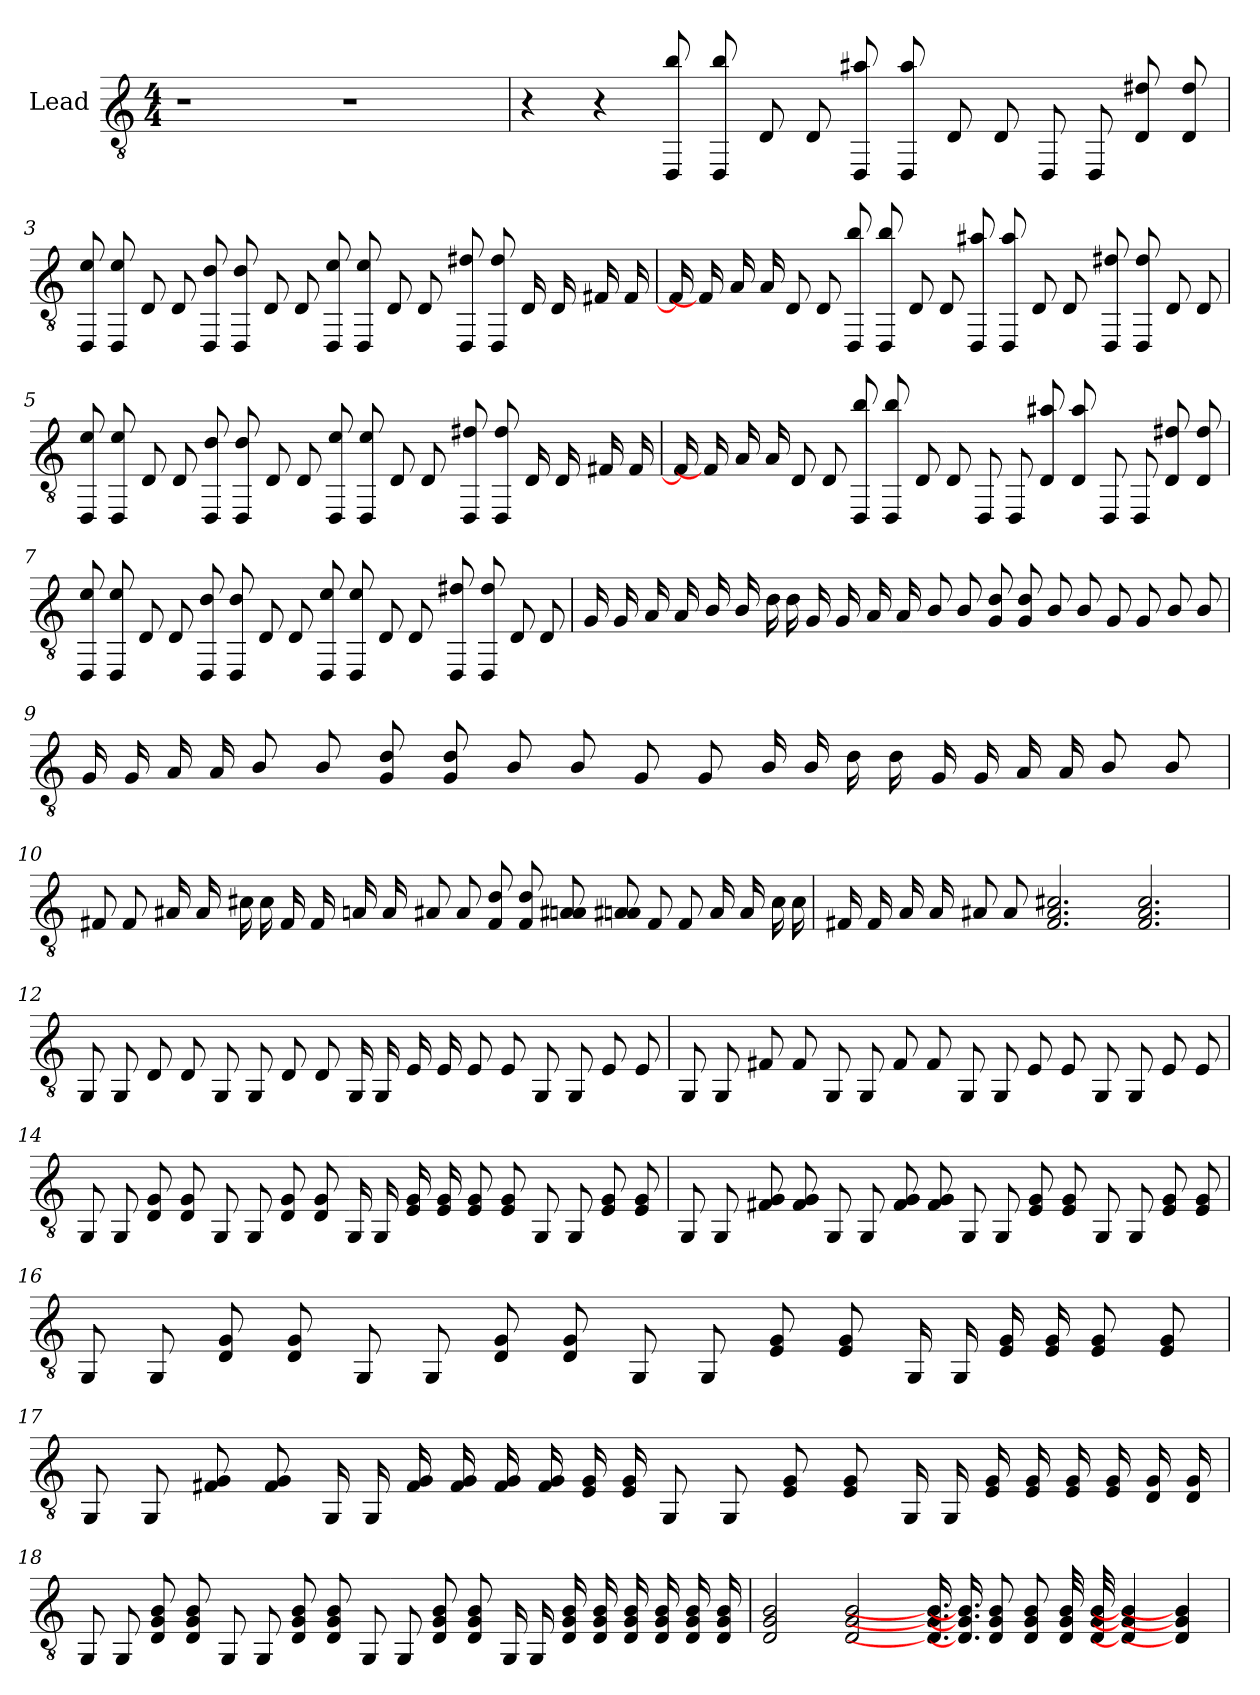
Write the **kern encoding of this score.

**kern
*part1
*staff1
*I"Lead
*stria6
*clefGv2
*k[]
*M4/4
*MM116
=1
1r
1r
=2
*MM114
4r
4r
8dd 8DD
8dd 8DD
8D
8D
8cc# 8DD
8cc# 8DD
8D
8D
8DD
8DD
8f# 8D
8f# 8D
=3
8e 8DD
8e 8DD
8D
8D
8d 8DD
8d 8DD
8D
8D
8e 8DD
8e 8DD
8D
8D
8f# 8DD
8f# 8DD
16D
16D
16F#
16F#
=4
*MM115
16F#]
16F#]
16A
16A
8D
8D
8dd 8DD
8dd 8DD
8D
8D
8cc# 8DD
8cc# 8DD
8D
8D
8f# 8DD
8f# 8DD
8D
8D
=5
*MM116
8e 8DD
8e 8DD
8D
8D
8d 8DD
8d 8DD
8D
8D
8e 8DD
8e 8DD
8D
8D
8f# 8DD
8f# 8DD
16D
16D
16F#
16F#
=6
16F#]
16F#]
16A
16A
8D
8D
8dd 8DD
8dd 8DD
8D
8D
8DD
8DD
8cc# 8D
8cc# 8D
8DD
8DD
8f# 8D
8f# 8D
=7
*MM117
8e 8DD
8e 8DD
8D
8D
8d 8DD
8d 8DD
8D
8D
8e 8DD
8e 8DD
8D
8D
8f# 8DD
8f# 8DD
8D
8D
=8
16G
16G
16A
16A
16B
16B
16d
16d
16G
16G
16A
16A
8B
8B
8d 8G
8d 8G
8B
8B
8G
8G
8B
8B
=9
16G
16G
16A
16A
8B
8B
8d 8G
8d 8G
8B
8B
8G
8G
16B
16B
16d
16d
16G
16G
16A
16A
8B
8B
=10
*MM115
8F#
8F#
16A#
16A#
16c#
16c#
16F#
16F#
16A
16A
8A#
8A#
8d 8F#
8d 8F#
8A 8A#
8A 8A#
8F#
8F#
16A#
16A#
16c#
16c#
=11
*MM114
16F#
16F#
16A
16A
8A#
8A#
2.c# 2.A# 2.F#
2.c# 2.A# 2.F#
=12
*MM116
8GG
8GG
8D
8D
8GG
8GG
8D
8D
16GG
16GG
16E
16E
8E
8E
8GG
8GG
8E
8E
=13
8GG
8GG
8F#
8F#
8GG
8GG
8F#
8F#
8GG
8GG
8E
8E
8GG
8GG
8E
8E
=14
8GG
8GG
8G 8D
8G 8D
8GG
8GG
8G 8D
8G 8D
16GG
16GG
16G 16E
16G 16E
8G 8E
8G 8E
8GG
8GG
8G 8E
8G 8E
=15
8GG
8GG
8G 8F#
8G 8F#
8GG
8GG
8G 8F#
8G 8F#
8GG
8GG
8G 8E
8G 8E
8GG
8GG
8G 8E
8G 8E
=16
8GG
8GG
8G 8D
8G 8D
8GG
8GG
8G 8D
8G 8D
8GG
8GG
8G 8E
8G 8E
16GG
16GG
16G 16E
16G 16E
8G 8E
8G 8E
=17
8GG
8GG
8G 8F#
8G 8F#
16GG
16GG
16G 16F#
16G 16F#
16G 16F#
16G 16F#
16G 16E
16G 16E
8GG
8GG
8G 8E
8G 8E
16GG
16GG
16G 16E
16G 16E
16G 16E
16G 16E
16G 16D
16G 16D
=18
*MM120
8GG
8GG
8B 8G 8D
8B 8G 8D
8GG
8GG
8B 8G 8D
8B 8G 8D
8GG
8GG
8B 8G 8D
8B 8G 8D
16GG
16GG
16B 16G 16D
16B 16G 16D
16B 16G 16D
16B 16G 16D
16B 16G 16D
16B 16G 16D
=19
*MM125
2B 2G 2D
2B 2G 2D
16.B] 16.G] 16.D]
16.B] 16.G] 16.D]
8B 8G 8D
8B 8G 8D
32B 32G 32D
32B 32G 32D
4B] 4G] 4D]
4B] 4G] 4D]
=
*-
